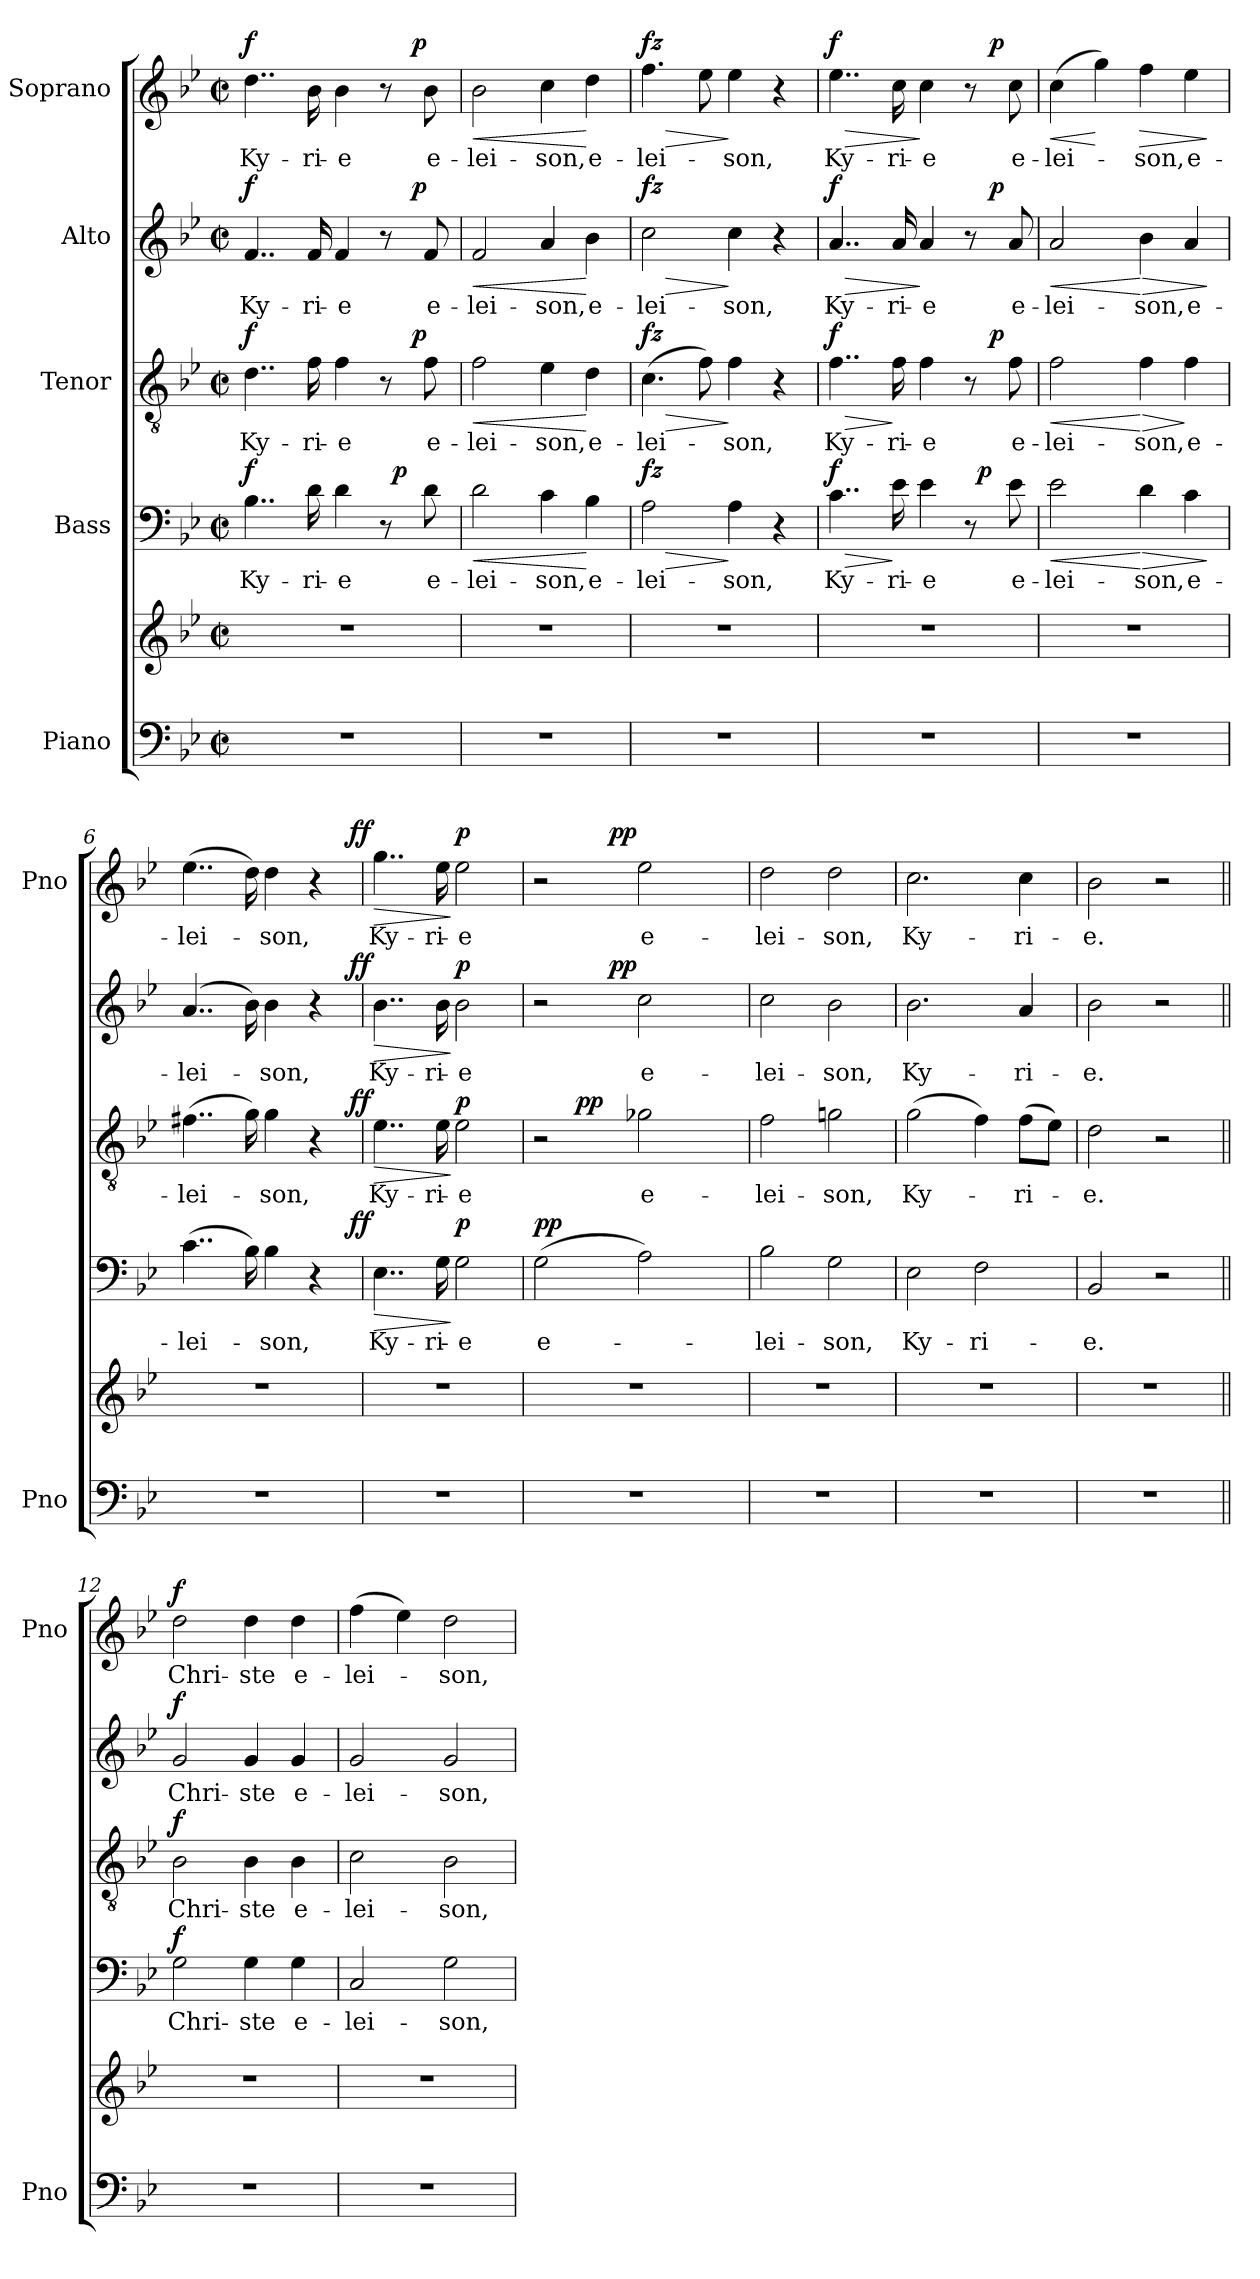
**kern	**kern	**kern	**text	**dynam	**kern	**text	**dynam	**kern	**text	**dynam	**kern	**text	**dynam
*part5	*part5	*part4	*part4	*part4	*part3	*part3	*part3	*part2	*part2	*part2	*part1	*part1	*part1
*staff6	*staff5	*staff4	*staff4	*staff4	*staff3	*staff3	*staff3	*staff2	*staff2	*staff2	*staff1	*staff1	*staff1
*I"Piano	*	*I"Bass	*	*	*I"Tenor	*	*	*I"Alto	*	*	*I"Soprano	*	*
*I'Pno	*	*	*	*	*	*	*	*	*	*	*I'Pno	*	*
*clefF4	*clefG2	*clefF4	*	*	*clefGv2	*	*	*clefG2	*	*	*clefG2	*	*
*k[b-e-]	*k[b-e-]	*k[b-e-]	*	*	*k[b-e-]	*	*	*k[b-e-]	*	*	*k[b-e-]	*	*
*B-:	*B-:	*B-:	*	*	*B-:	*	*	*B-:	*	*	*B-:	*	*
*M2/2	*M2/2	*M2/2	*	*	*M2/2	*	*	*M2/2	*	*	*M2/2	*	*
*met(c|)	*met(c|)	*met(c|)	*	*	*met(c|)	*	*	*met(c|)	*	*	*met(c|)	*	*
=1	=1	=1	=1	=1	=1	=1	=1	=1	=1	=1	=1	=1	=1
!	!	!	!	!LO:DY:a	!	!	!LO:DY:a	!	!	!LO:DY:a	!	!	!LO:DY:a
*	*	*^	*	*	*^	*	*	*^	*	*	*^	*	*
1r	1r	4..B-\	2ryy	Ky-	f	4..d\	2ryy	Ky-	f	4..f/	2ryy	Ky-	f	4..dd\	2ryy	Ky-	f
.	.	16d\	.	-ri-	.	16f\	.	-ri-	.	16f/	.	-ri-	.	16b-\	.	-ri-	.
.	.	4d\	4ryy	-e	.	4f\	4ryy	-e	.	4f/	4ryy	-e	.	4b-\	4ryy	-e	.
.	.	8r	32ryy	.	.	8r	16.ryy	.	.	8r	16.ryy	.	.	8r	16.ryy	.	.
!	!	!	!	!	!LO:DY:a	!	!	!	!	!	!	!	!	!	!	!	!
.	.	.	8..ryy	.	p	.	.	.	.	.	.	.	.	.	.	.	.
!	!	!	!	!	!	!	!	!	!LO:DY:a	!	!	!	!LO:DY:a	!	!	!	!LO:DY:a
.	.	.	.	.	.	.	8ryy	.	p	.	8ryy	.	p	.	8ryy	.	p
.	.	8d\	.	e-	.	8f\	.	e-	.	8f/	.	e-	.	8b-\	.	e-	.
.	.	.	.	.	.	.	32ryy	.	.	.	32ryy	.	.	.	32ryy	.	.
=2	=2	=2	=2	=2	=2	=2	=2	=2	=2	=2	=2	=2	=2	=2	=2	=2	=2
!	!	!	!	!	!LO:HP:b	!	!	!	!LO:HP:b	!	!	!	!LO:HP:b	!	!	!	!LO:HP:b
*	*	*v	*v	*	*	*	*	*	*	*v	*v	*	*	*v	*v	*	*
*	*	*	*	*	*v	*v	*	*	*	*	*	*	*	*
1r	1r	2d\	-lei-	<	2f\	-lei-	<	2f/	-lei-	<	2b-\	-lei-	<
.	.	4c\	-son,	.	4e-\	-son,	.	4a/	-son,	.	4cc\	-son,	.
.	.	4B-\	e-	[	4d\	e-	[	4b-\	e-	[	4dd\	e-	[
=3	=3	=3	=3	=3	=3	=3	=3	=3	=3	=3	=3	=3	=3
!	!	!	!	!LO:HP:b	!	!	!LO:HP:b	!	!	!LO:HP:b	!	!	!LO:HP:b
!	!	!	!	!LO:DY:n=1:a	!	!	!LO:DY:n=1:a	!	!	!LO:DY:n=1:a	!	!	!LO:DY:n=1:a
1r	1r	2A\	-lei-	> fz	(4.c\	-lei-	> fz	2cc\	-lei-	> fz	4.ff\	-lei-	> fz
.	.	.	.	.	8f\)	.	.	.	.	.	8ee-\	.	.
.	.	4A\	-son,	]	4f\	-son,	]	4cc\	-son,	]	4ee-\	-son,	]
.	.	4r	.	.	4r	.	.	4r	.	.	4r	.	.
=4	=4	=4	=4	=4	=4	=4	=4	=4	=4	=4	=4	=4	=4
!	!	!	!	!LO:HP:b	!	!	!LO:HP:b	!	!	!LO:HP:b	!	!	!LO:HP:b
!	!	!	!	!LO:DY:n=1:a	!	!	!LO:DY:n=1:a	!	!	!LO:DY:n=1:a	!	!	!LO:DY:n=1:a
*	*	*^	*	*	*^	*	*	*^	*	*	*^	*	*
1r	1r	4..c\	2ryy	Ky-	> f	4..f\	2ryy	Ky-	> f	4..a/	2ryy	Ky-	> f	4..ee-\	2ryy	Ky-	> f
.	.	16e-\	.	-ri-	]	16f\	.	-ri-	]	16a/	.	-ri-	.	16cc\	.	-ri-	.
.	.	4e-\	4ryy	-e	.	4f\	4ryy	-e	.	4a/	4ryy	-e	]	4cc\	4ryy	-e	]
.	.	8r	32ryy	.	.	8r	16ryy	.	.	8r	16ryy	.	.	8r	16ryy	.	.
!	!	!	!	!	!LO:DY:n=2:a	!	!	!	!	!	!	!	!	!	!	!	!
.	.	.	8..ryy	.	p	.	.	.	.	.	.	.	.	.	.	.	.
!	!	!	!	!	!	!	!	!	!LO:DY:n=2:a	!	!	!	!LO:DY:n=2:a	!	!	!	!LO:DY:n=2:a
.	.	.	.	.	.	.	8.ryy	.	p	.	8.ryy	.	p	.	8.ryy	.	p
.	.	8e-\	.	e-	.	8f\	.	e-	.	8a/	.	e-	.	8cc\	.	e-	.
=5	=5	=5	=5	=5	=5	=5	=5	=5	=5	=5	=5	=5	=5	=5	=5	=5	=5
!	!	!	!	!	!LO:HP:b	!	!	!	!LO:HP:b	!	!	!	!LO:HP:b	!	!	!	!LO:HP:b
*	*	*v	*v	*	*	*	*	*	*	*v	*v	*	*	*v	*v	*	*
*	*	*	*	*	*v	*v	*	*	*	*	*	*	*	*
1r	1r	2e-\	-lei-	<	2f\	-lei-	<	2a/	-lei-	<	(4cc\	-lei-	<
.	.	.	.	.	.	.	.	.	.	.	4gg\)	.	[
!	!	!	!	!LO:HP:n=1:b	!	!	!LO:HP:n=1:b	!	!	!LO:HP:n=1:b	!	!	!LO:HP:b
.	.	4d\	-son,	[ >	4f\	-son,	[ >	4b-\	-son,	[ >	4ff\	-son,	>
.	.	4c\	e-	.	4f\	e-	]	4a/	e-	.	4ee-\	e-	.
.	.	.	.	]	.	.	.	.	.	]	.	.	]
!!LO:LB:g=z
=6	=6	=6	=6	=6	=6	=6	=6	=6	=6	=6	=6	=6	=6
*	*	*^	*	*	*^	*	*	*^	*	*	*^	*	*
1r	1r	(4..c\	2ryy	-­lei-	.	(4..f#X\	2ryy	-­lei-	.	(4..a/	2ryy	-­lei-	.	(4..ee-\	2ryy	-­lei-	.
.	.	16B-\)	.	.	.	16g\)	.	.	.	16b-\)	.	.	.	16dd\)	.	.	.
.	.	4B-\	4...ryy	-son,	.	4g\	4...ryy	-son,	.	4b-\	4...ryy	-son,	.	4dd\	4...ryy	-son,	.
.	.	4r	.	.	.	4r	.	.	.	4r	.	.	.	4r	.	.	.
!	!	!	!	!	!LO:DY:a	!	!	!	!LO:DY:a	!	!	!	!LO:DY:a	!	!	!	!LO:DY:a
.	.	.	32ryy	.	ff	.	32ryy	.	ff	.	32ryy	.	ff	.	32ryy	.	ff
=7	=7	=7	=7	=7	=7	=7	=7	=7	=7	=7	=7	=7	=7	=7	=7	=7	=7
!	!	!	!	!	!LO:HP:b	!	!	!	!LO:HP:b	!	!	!	!LO:HP:b	!	!	!	!LO:HP:b
*	*	*v	*v	*	*	*	*	*	*	*v	*v	*	*	*v	*v	*	*
*	*	*	*	*	*v	*v	*	*	*	*	*	*	*	*
1r	1r	4..E-\	Ky-	>	4..e-\	Ky-	>	4..b-\	Ky-	>	4..gg\	Ky-	>
.	.	16G\	-ri-	.	16e-\	-ri-	.	16b-\	-ri-	.	16ee-\	-ri-	.
!	!	!	!	!LO:DY:n=1:a	!	!	!LO:DY:n=1:a	!	!	!LO:DY:n=1:a	!	!	!LO:DY:n=1:a
.	.	2G\	-e	] p	2e-\	-e	] p	2b-\	-e	] p	2ee-\	-e	] p
=8	=8	=8	=8	=8	=8	=8	=8	=8	=8	=8	=8	=8	=8
!	!	!	!	!LO:DY:a	!	!	!	!	!	!	!	!	!
*	*	*	*	*	*^	*	*	*^	*	*	*^	*	*
1r	1r	(2G\	e-	pp	2r	8..ryy	.	.	2r	4.ryy	.	.	2r	4.ryy	.	.
!	!	!	!	!	!	!	!	!LO:DY:a	!	!	!	!	!	!	!	!
.	.	.	.	.	.	2ryy	.	pp	.	.	.	.	.	.	.	.
!	!	!	!	!	!	!	!	!	!	!	!	!LO:DY:a	!	!	!	!LO:DY:a
.	.	.	.	.	.	.	.	.	.	2ryy	.	pp	.	2ryy	.	pp
.	.	2A\)	.	.	2g-X\	.	e-	.	2cc\	.	e-	.	2ee-\	.	e-	.
.	.	.	.	.	.	4ryy	.	.	.	.	.	.	.	.	.	.
.	.	.	.	.	.	.	.	.	.	8ryy	.	.	.	8ryy	.	.
.	.	.	.	.	.	32ryy	.	.	.	.	.	.	.	.	.	.
*	*	*	*	*	*v	*v	*	*	*	*	*	*	*v	*v	*	*
*	*	*	*	*	*	*	*	*v	*v	*	*	*	*	*
=9	=9	=9	=9	=9	=9	=9	=9	=9	=9	=9	=9	=9	=9
1r	1r	2B-\	-lei-	.	2f\	-lei-	.	2cc\	-lei-	.	2dd\	-lei-	.
.	.	2G\	-son,	.	2gn\	-son,	.	2b-\	-son,	.	2dd\	-son,	.
=10	=10	=10	=10	=10	=10	=10	=10	=10	=10	=10	=10	=10	=10
1r	1r	2E-\	Ky-	.	(2g\	Ky-	.	2.b-\	Ky-	.	2.cc\	Ky-	.
.	.	2F\	-ri-	.	4f\)	.	.	.	.	.	.	.	.
.	.	.	.	.	(8f\L	-ri-	.	4a/	-ri-	.	4cc\	-ri-	.
.	.	.	.	.	8e-\J)	.	.	.	.	.	.	.	.
=11	=11	=11	=11	=11	=11	=11	=11	=11	=11	=11	=11	=11	=11
1r	1r	2BB-/	-e.	.	2d\	-e.	.	2b-\	-e.	.	2b-\	-e.	.
.	.	2r	.	.	2r	.	.	2r	.	.	2r	.	.
!!LO:LB:g=z
=12||	=12||	=12||	=12||	=12||	=12||	=12||	=12||	=12||	=12||	=12||	=12||	=12||	=12||
!	!	!	!	!LO:DY:a	!	!	!LO:DY:a	!	!	!LO:DY:a	!	!	!LO:DY:a
1r	1r	2G\	Chri-	f	2B-\	Chri-	f	2g/	Chri-	f	2dd\	Chri-	f
.	.	4G\	-ste	.	4B-\	-ste	.	4g/	-ste	.	4dd\	-ste	.
.	.	4G\	e-	.	4B-\	e-	.	4g/	e-	.	4dd\	e-	.
=13	=13	=13	=13	=13	=13	=13	=13	=13	=13	=13	=13	=13	=13
1r	1r	2C/	-lei-	.	2c\	-lei-	.	2g/	-lei-	.	(4ff\	-lei-	.
.	.	.	.	.	.	.	.	.	.	.	4ee-\)	.	.
.	.	2G\	-son,	.	2B-\	-son,	.	2g/	-son,	.	2dd\	-son,	.
=	=	=	=	=	=	=	=	=	=	=	=	=	=
*-	*-	*-	*-	*-	*-	*-	*-	*-	*-	*-	*-	*-	*-
